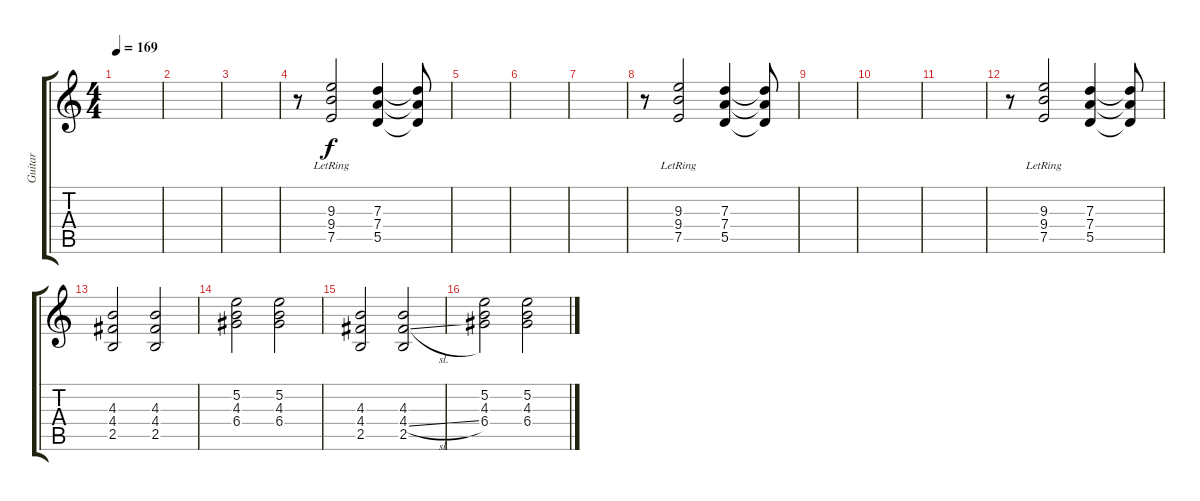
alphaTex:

\track ("Guitar" "Guitar") {instrument overdrivenguitar}
\staff {score tabs}
\tuning (E4 B3 G3 D3 A2 E2) {hide}
\ts (4 4)
\tempo 169
\clef g2
\ks c
|
|
|
r.8 (9.3{lr} 9.4{lr} 7.5{lr}).2 (7.3 7.4 5.5).4 (7.3{t} 7.4{t} 5.5{t}).8 |
|
|
|
r.8 (9.3{lr} 9.4{lr} 7.5{lr}).2 (7.3 7.4 5.5).4 (7.3{t} 7.4{t} 5.5{t}).8 |
|
|
|
r.8 (9.3{lr} 9.4{lr} 7.5{lr}).2 (7.3 7.4 5.5).4 (7.3{t} 7.4{t} 5.5{t}).8 |
(4.3 4.4 2.5).2 (4.3 4.4 2.5).2 |
(5.2 4.3 6.4).2 (5.2 4.3 6.4).2 |
(4.3 4.4 2.5).2 (4.3 4.4{sl} 2.5).2 |
(5.2 4.3 6.4).2 (5.2 4.3 6.4).2
